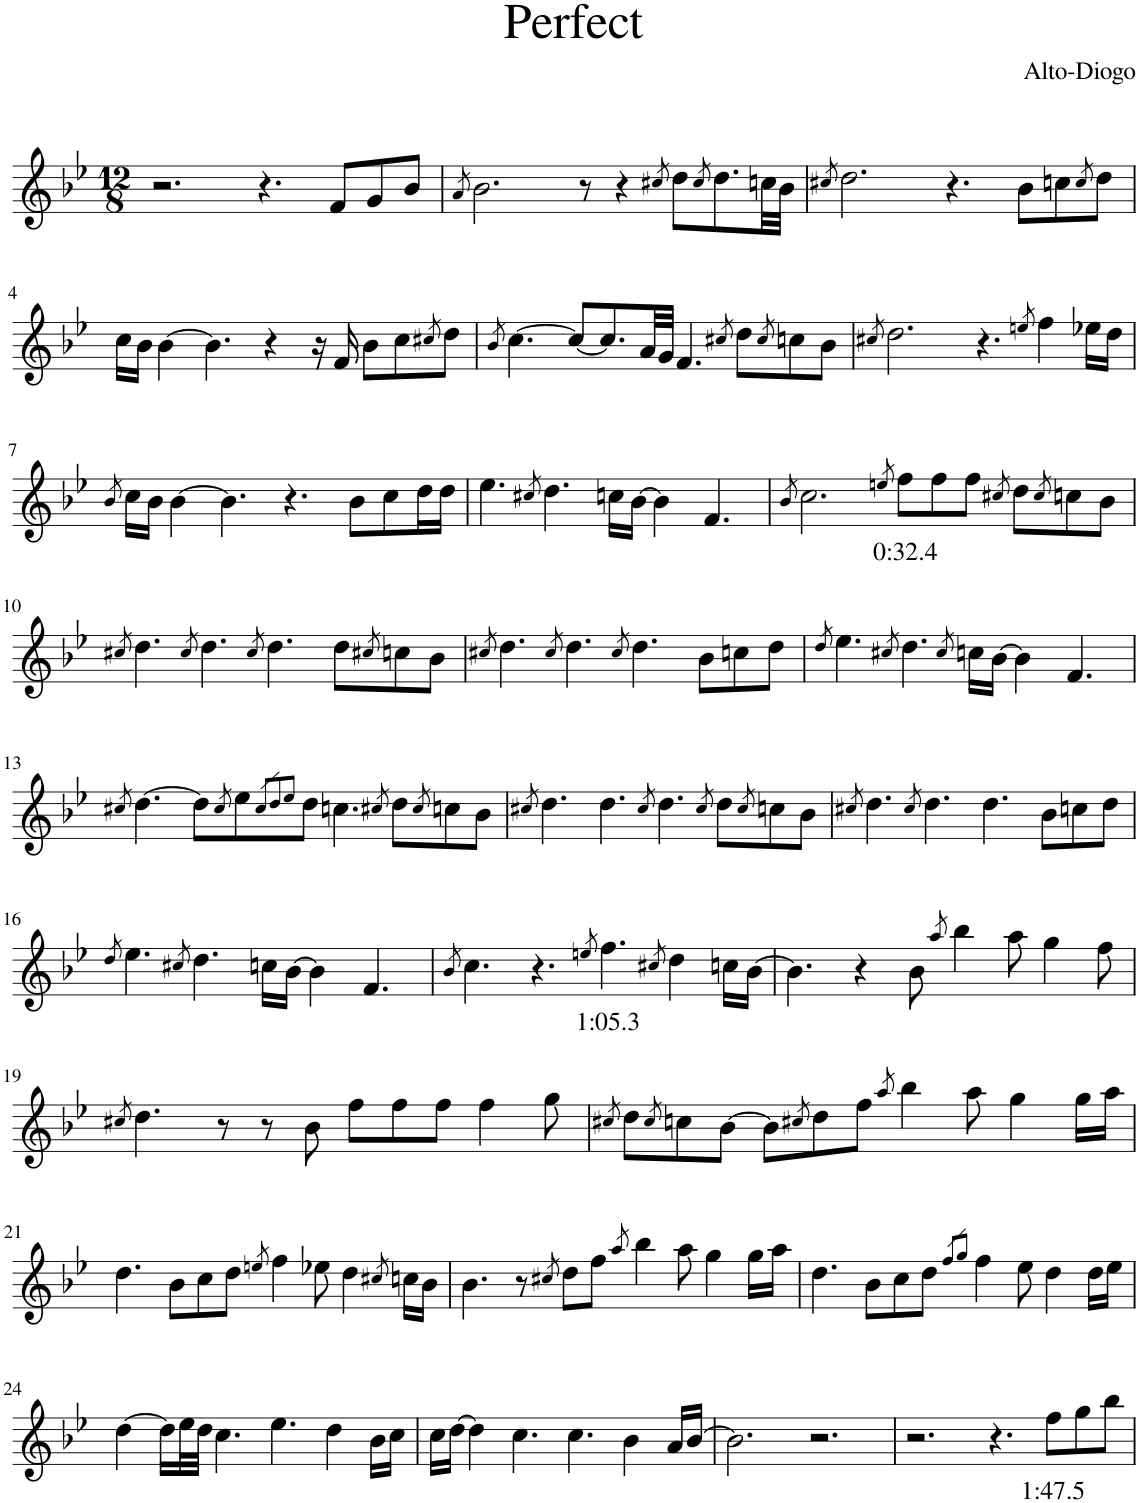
**kern	**text
*part1	*part1
*staff1	*staff1
*I"Piano	*
*I'Pno.	*
*clefG2	*
*k[b-e-]	*
*M12/8	*
=1	=1
2.r	.
4.r	.
8f/L	.
8g/	.
8b-/J	.
=2	=2
8qa/	.
2.b-\	.
8r	.
4r	.
8qcc#X/	.
8dd\L	.
8qcc#/	.
8.dd\	.
32ccn\LL	.
32b-\JJJ	.
=3	=3
8qcc#X/	.
2.dd\	.
4.r	.
8b-\L	.
8ccn\	.
8qcc/	.
8dd\J	.
!!LO:LB:g=z
=4	=4
16cc\LL	.
16b-\JJ	.
[4b-\	.
4.b-\]	.
4r	.
16r	.
16f/	.
8b-\L	.
8cc\	.
8qcc#X/	.
8dd\J	.
=5	=5
8qb-/	.
[4.cc\	.
8cc/L_	.
8.cc/]	.
32a/LL	.
32g/JJJ	.
4.f/	.
8qcc#X/	.
8dd\L	.
8qcc#/	.
8ccn\	.
8b-\J	.
=6	=6
8qcc#X/	.
2.dd\	.
4.r	.
8qeen/	.
4ff\	.
16ee-X\LL	.
16dd\JJ	.
!!LO:LB:g=z
=7	=7
8qb-/	.
16cc\LL	.
16b-\JJ	.
[4b-\	.
4.b-\]	.
4.r	.
8b-\L	.
8cc\	.
16dd\L	.
16dd\JJ	.
=8	=8
4.ee-\	.
8qcc#X/	.
4.dd\	.
16ccn\LL	.
[16b-\JJ	.
4b-\]	.
4.f/	.
=9	=9
8qb-/	.
2.cc\	.
8qeen/	.
!	!LO:LY:b
8ff\L	0:32.4
8ff\	.
8ff\J	.
8qcc#X/	.
8dd\L	.
8qcc#/	.
8ccn\	.
8b-\J	.
!!LO:LB:g=z
=10	=10
8qcc#X/	.
4.dd\	.
8qcc#/	.
4.dd\	.
8qcc#/	.
4.dd\	.
8dd\L	.
8qcc#X/	.
8ccn\	.
8b-\J	.
=11	=11
8qcc#X/	.
4.dd\	.
8qcc#/	.
4.dd\	.
8qcc#/	.
4.dd\	.
8b-\L	.
8ccn\	.
8dd\J	.
=12	=12
8qdd/	.
4.ee-\	.
8qcc#X/	.
4.dd\	.
8qcc#/	.
16ccn\LL	.
[16b-\JJ	.
4b-\]	.
4.f/	.
!!LO:LB:g=z
=13	=13
8qcc#X/	.
[4.dd\	.
8dd\L]	.
8qcc#/	.
8ee-\	.
8qcc#/L	.
8qdd/	.
8qee-/J	.
8dd\J	.
4.ccn\	.
8qcc#X/	.
8dd\L	.
8qcc#/	.
8ccn\	.
8b-\J	.
=14	=14
8qcc#X/	.
4.dd\	.
4.dd\	.
8qcc#/	.
4.dd\	.
8qcc#/	.
8dd\L	.
8qcc#/	.
8ccn\	.
8b-\J	.
=15	=15
8qcc#X/	.
4.dd\	.
8qcc#/	.
4.dd\	.
4.dd\	.
8b-\L	.
8ccn\	.
8dd\J	.
!!LO:LB:g=z
=16	=16
8qdd/	.
4.ee-\	.
8qcc#X/	.
4.dd\	.
16ccn\LL	.
[16b-\JJ	.
4b-\]	.
4.f/	.
=17	=17
8qb-/	.
4.cc\	.
4.r	.
8qeen/	.
!	!LO:LY:b
4.ff\	1:05.3
8qcc#X/	.
4dd\	.
16ccn\LL	.
[16b-\JJ	.
=18	=18
4.b-\]	.
4r	.
8b-\	.
8qaa/	.
4bb-\	.
8aa\	.
4gg\	.
8ff\	.
!!LO:LB:g=z
=19	=19
8qcc#X/	.
4.dd\	.
8r	.
8r	.
8b-\	.
8ff\L	.
8ff\	.
8ff\J	.
4ff\	.
8gg\	.
=20	=20
8qcc#X/	.
8dd\L	.
8qcc#/	.
8ccn\	.
[8b-\J	.
8b-\L]	.
8qcc#X/	.
8dd\	.
8ff\J	.
8qaa/	.
4bb-\	.
8aa\	.
4gg\	.
16gg\LL	.
16aa\JJ	.
!!LO:LB:g=z
=21	=21
4.dd\	.
8b-\L	.
8cc\	.
8dd\J	.
8qeen/	.
4ff\	.
8ee-X\	.
4dd\	.
8qcc#X/	.
16ccn\LL	.
16b-\JJ	.
=22	=22
4.b-\	.
8r	.
8qcc#X/	.
8dd\L	.
8ff\J	.
8qaa/	.
4bb-\	.
8aa\	.
4gg\	.
16gg\LL	.
16aa\JJ	.
=23	=23
4.dd\	.
8b-\L	.
8cc\	.
8dd\J	.
8qff/L	.
8qgg/J	.
4ff\	.
8ee-\	.
4dd\	.
16dd\LL	.
16ee-\JJ	.
!!LO:LB:g=z
=24	=24
[4dd\	.
16dd\LL]	.
32ee-\L	.
32dd\JJJ	.
4.cc\	.
4.ee-\	.
4dd\	.
16b-\LL	.
16cc\JJ	.
=25	=25
16cc\LL	.
[16dd\JJ	.
4dd\]	.
4.cc\	.
4.cc\	.
4b-\	.
16a/LL	.
[16b-/JJ	.
=26	=26
2.b-\]	.
2.r	.
=27	=27
2.r	.
4.r	.
!	!LO:LY:b
8ff\L	1:47.5
8gg\	.
8bb-\J	.
=	=
*-	*-
